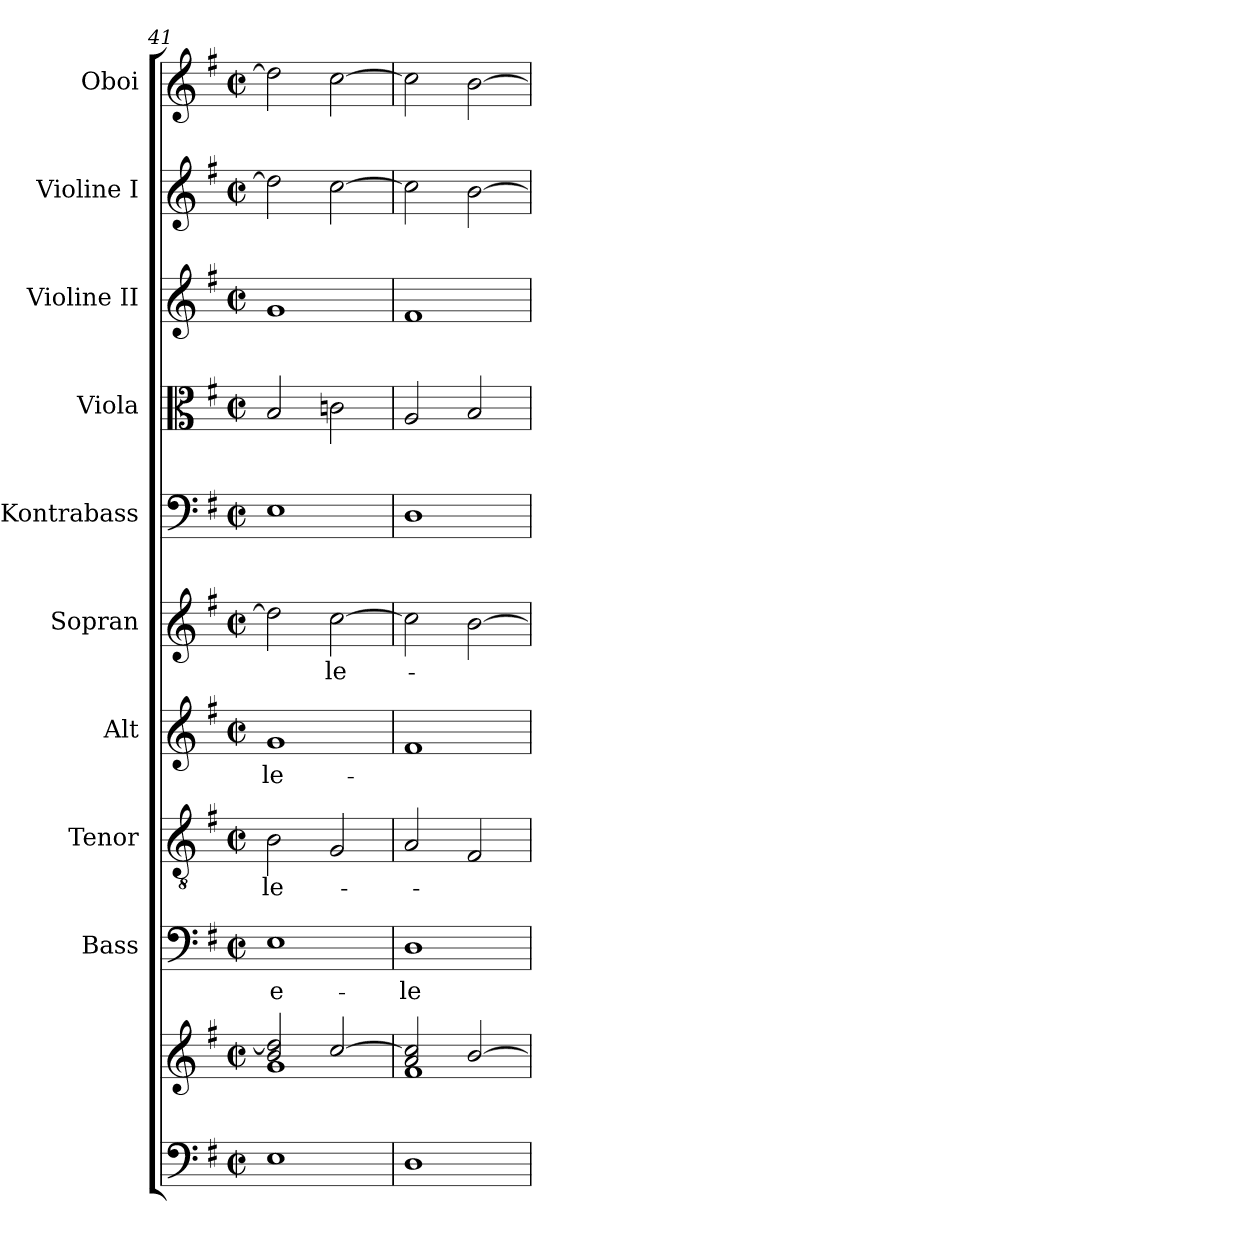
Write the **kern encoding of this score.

**kern	**kern	**kern	**text	**kern	**text	**kern	**text	**kern	**text	**kern	**kern	**kern	**kern	**kern
*part10	*part10	*part9	*part9	*part8	*part8	*part7	*part7	*part6	*part6	*part5	*part4	*part3	*part2	*part1
*staff11	*staff10	*staff9	*staff9	*staff8	*staff8	*staff7	*staff7	*staff6	*staff6	*staff5	*staff4	*staff3	*staff2	*staff1
*	*	*I"Bass	*	*I"Tenor	*	*I"Alt	*	*I"Sopran	*	*I"Kontrabass	*I"Viola	*I"Violine II	*I"Violine I	*I"Oboi
*	*	*I'B.	*	*I'T.	*	*I'A.	*	*I'S.	*	*I'Kb.	*I'Vla.	*I'Vl. II	*I'Vl. I	*I'Ob.
*clefF4	*clefG2	*clefF4	*	*clefGv2	*	*clefG2	*	*clefG2	*	*clefF4	*clefC3	*clefG2	*clefG2	*clefG2
*	*	*	*	*	*	*	*	*	*	*ITrd7c12	*	*	*	*
*k[f#]	*k[f#]	*k[f#]	*	*k[f#]	*	*k[f#]	*	*k[f#]	*	*k[f#]	*k[f#]	*k[f#]	*k[f#]	*k[f#]
*G:	*G:	*G:	*	*G:	*	*G:	*	*G:	*	*G:	*G:	*G:	*G:	*G:
*M2/2	*M2/2	*M2/2	*	*M2/2	*	*M2/2	*	*M2/2	*	*M2/2	*M2/2	*M2/2	*M2/2	*M2/2
*met(c|)	*met(c|)	*met(c|)	*	*met(c|)	*	*met(c|)	*	*met(c|)	*	*met(c|)	*met(c|)	*met(c|)	*met(c|)	*met(c|)
=41	=41	=41	=41	=41	=41	=41	=41	=41	=41	=41	=41	=41	=41	=41
*	*^	*	*	*	*	*	*	*	*	*	*	*	*	*
!	!	!	!	!LO:LY:b	!	!LO:LY:b	!	!LO:LY:b	!	!	!	!	!	!	!
1E	2b/ 2dd/]	1g	1E	e-	2B\	-le-	1g	-le-	2dd\]	.	1EE	2B/	1g	2dd\]	2dd\]
!	!	!	!	!	!	!	!	!	!	!LO:LY:b	!	!	!	!	!
.	[>2cc/	.	.	.	2G/	.	.	.	[2cc\	-le-	.	2cn\	.	[2cc\	[2cc\
=42	=42	=42	=42	=42	=42	=42	=42	=42	=42	=42	=42	=42	=42	=42	=42
!	!	!	!	!LO:LY:b	!	!	!	!	!	!	!	!	!	!	!
1D	2a/ 2cc/]	1f#	1D	-le-	2A/	.	1f#	.	2cc\]	.	1DD	2A/	1f#	2cc\]	2cc\]
.	[>2b/	.	.	.	2F#/	.	.	.	[2b\	.	.	2B/	.	[2b\	[2b\
*	*v	*v	*	*	*	*	*	*	*	*	*	*	*	*	*
=	=	=	=	=	=	=	=	=	=	=	=	=	=	=
*-	*-	*-	*-	*-	*-	*-	*-	*-	*-	*-	*-	*-	*-	*-
